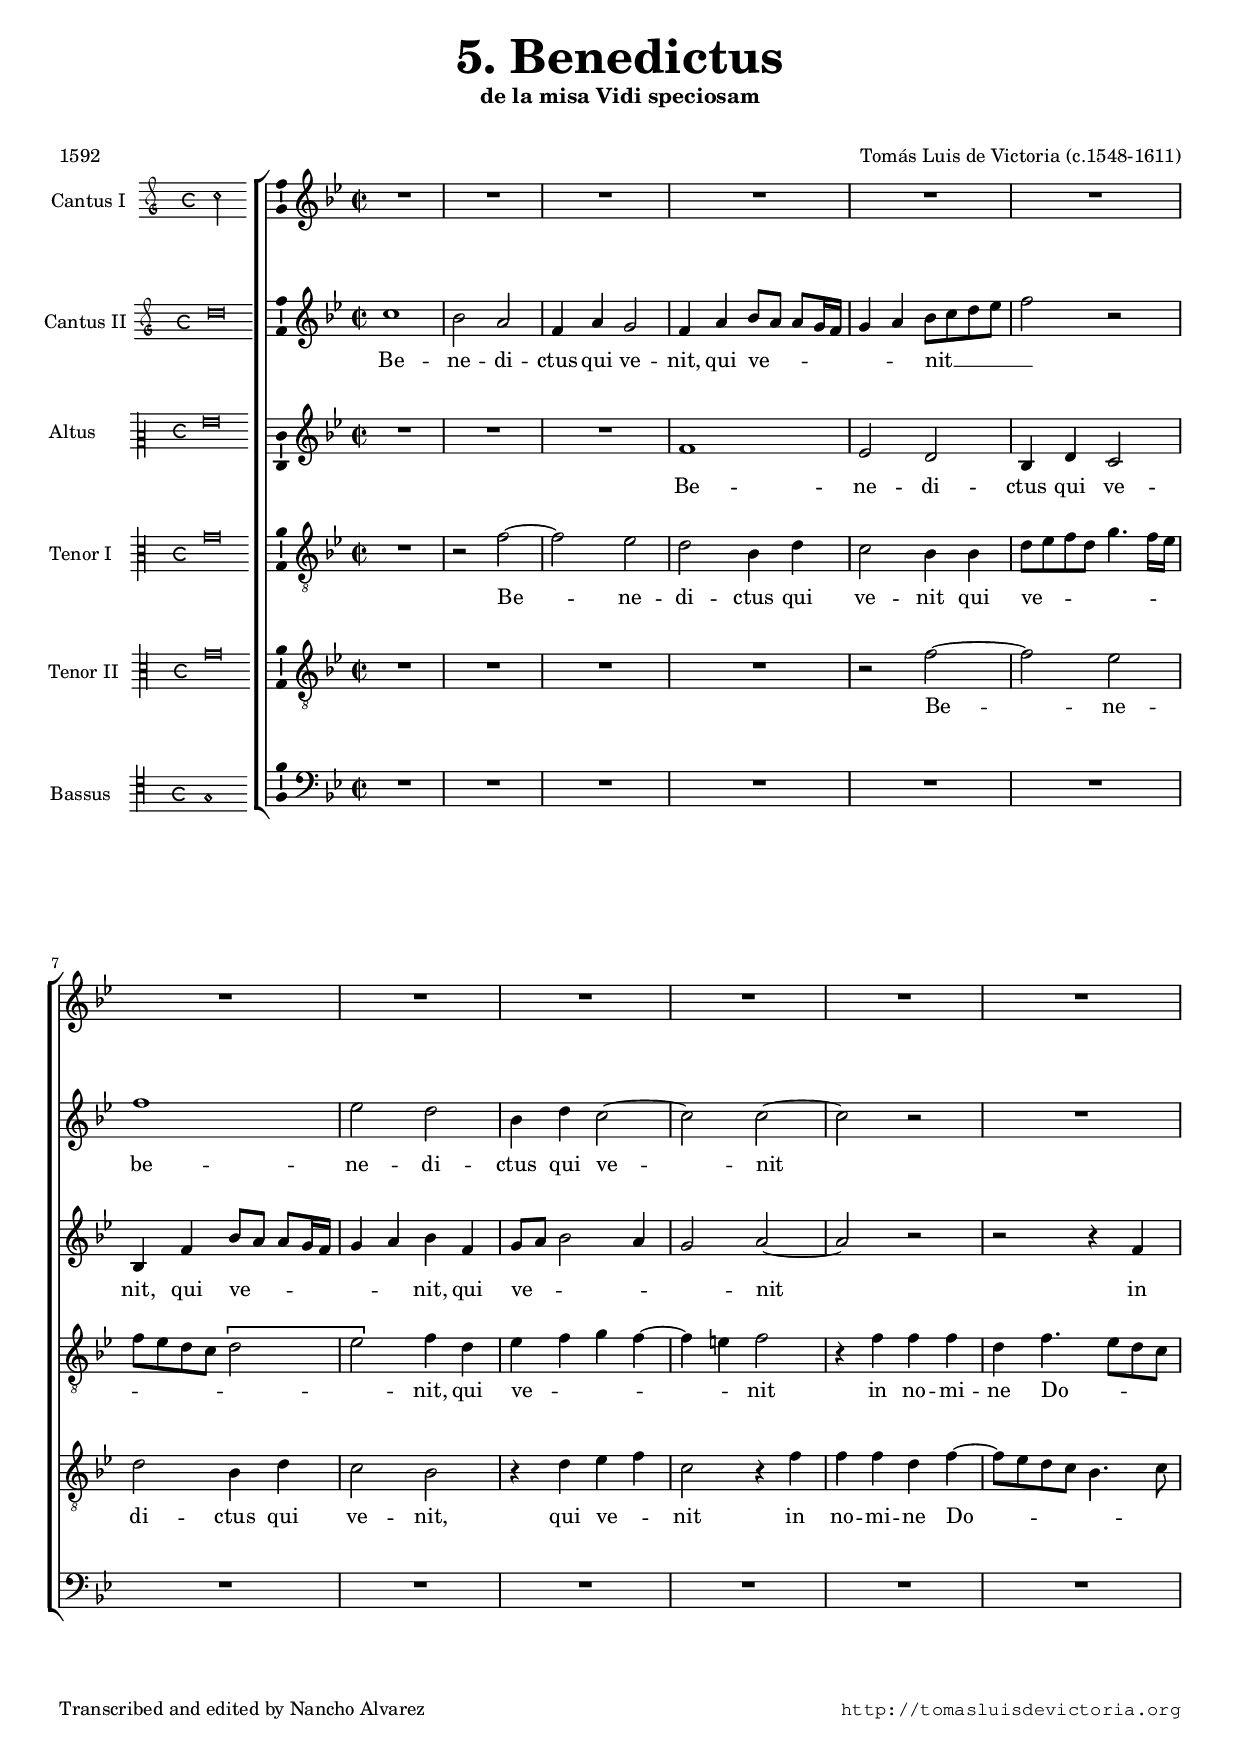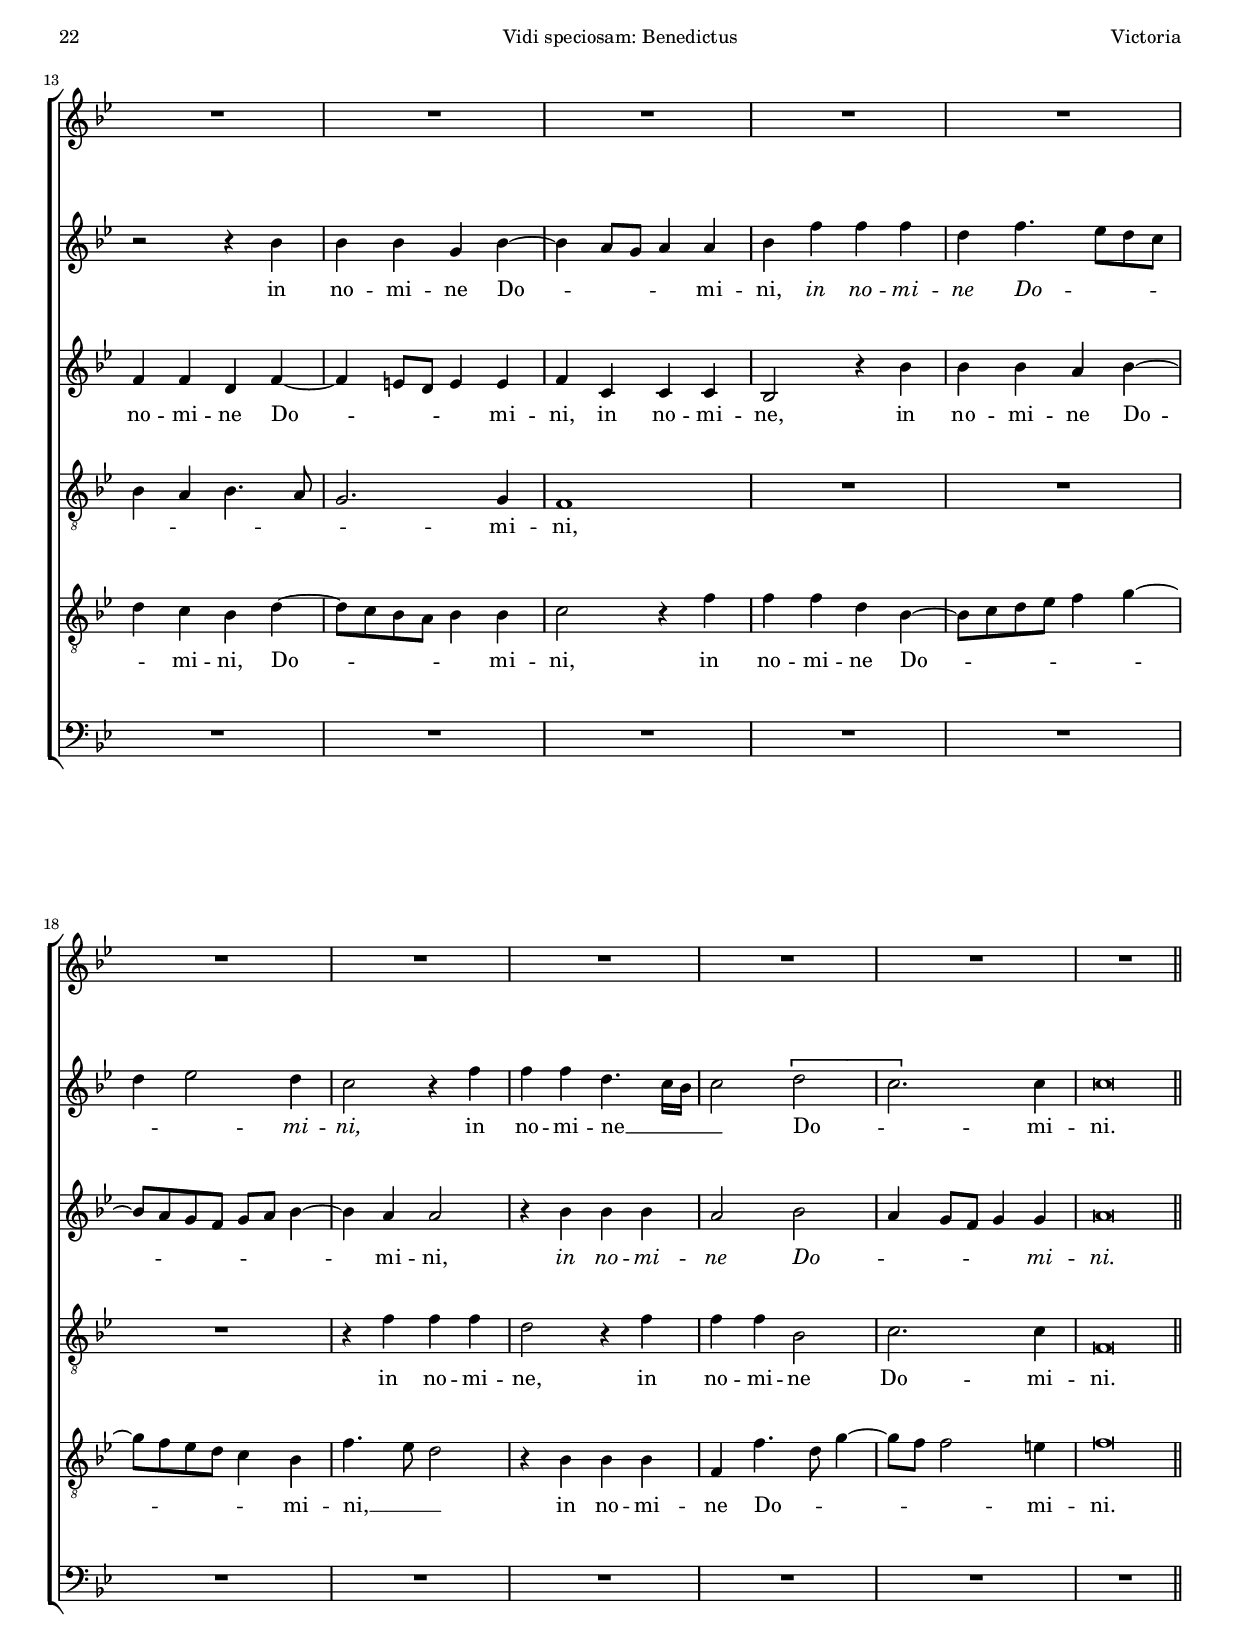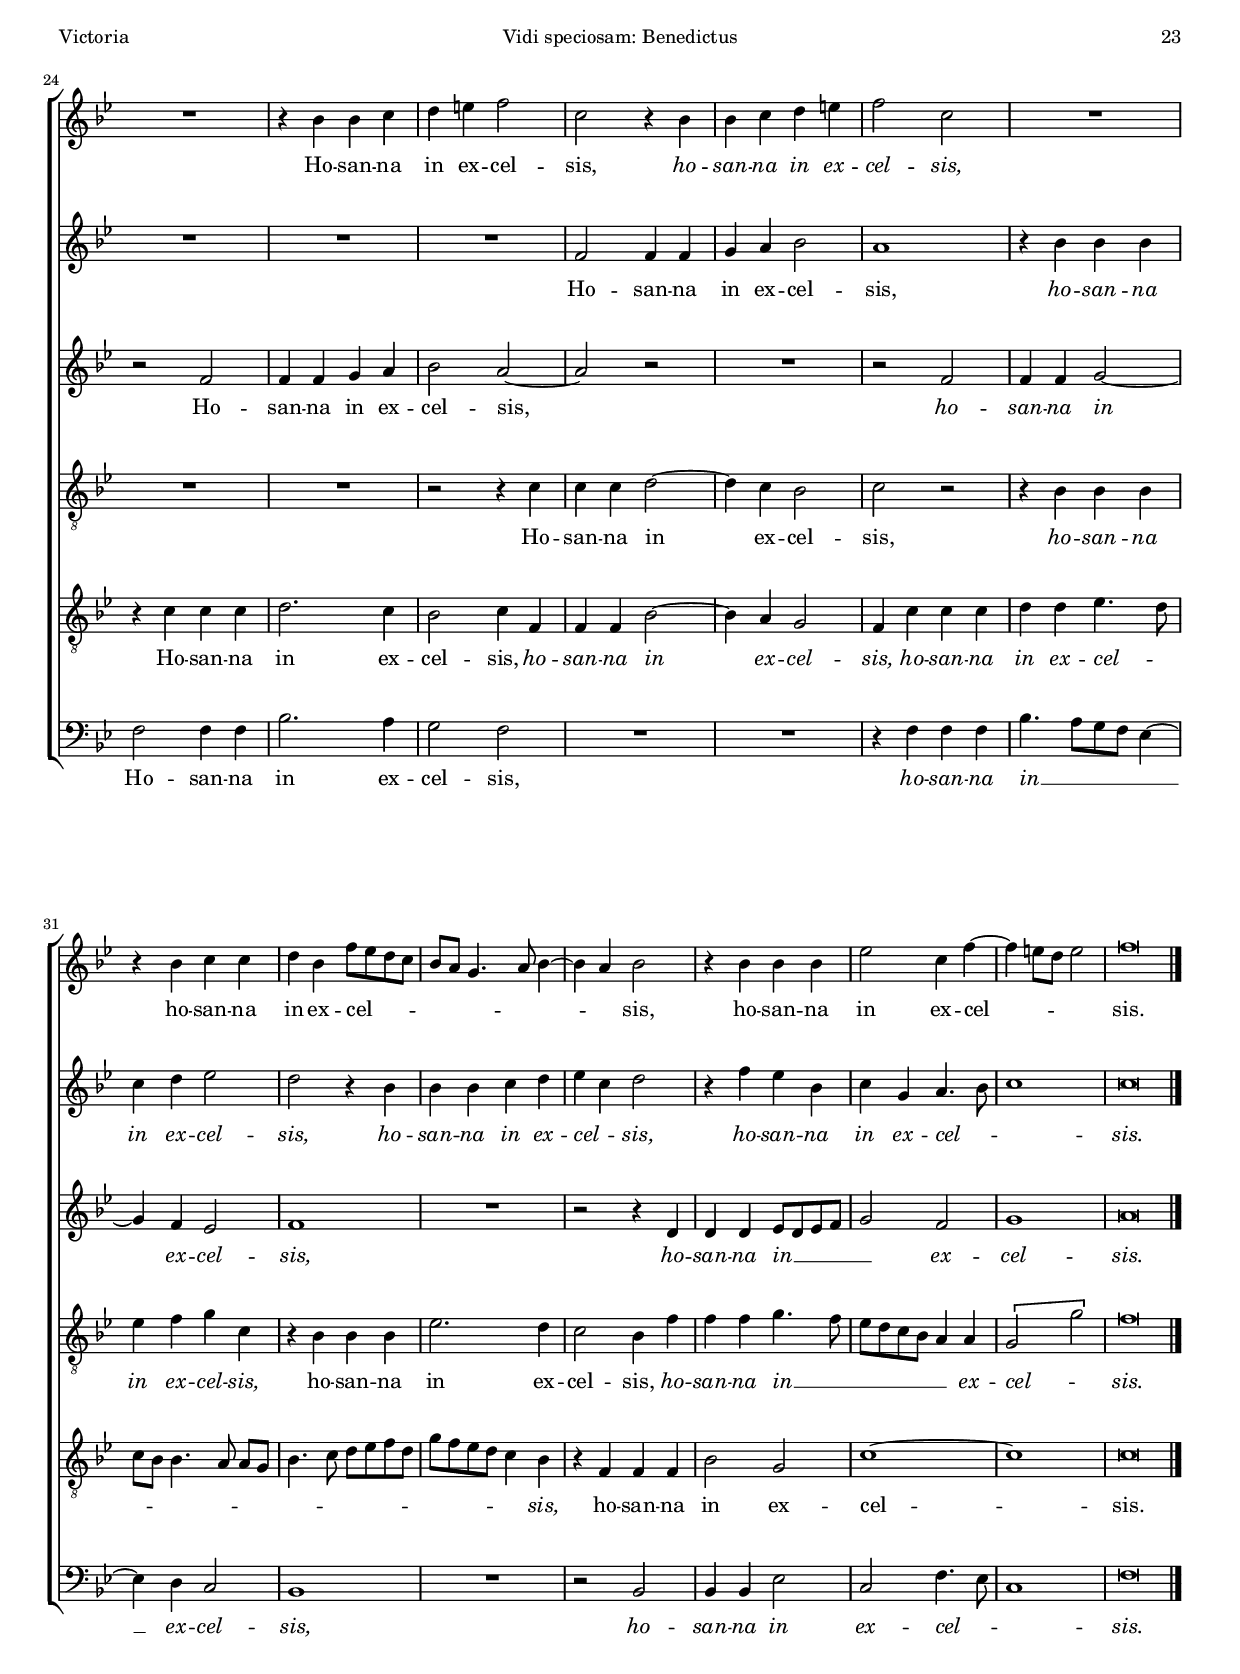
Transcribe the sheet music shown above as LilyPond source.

\version "2.18.0"

#(set-default-paper-size "a4")
#(set-global-staff-size 16.4)
#(ly:set-option 'point-and-click #f)
%mobile -s14.0 -i3.0

italicas=\override LyricText.font-shape = #'italic
rectas=\override LyricText.font-shape = #'upright
ss=\once \set suggestAccidentals = ##t
incipitwidth = 20

htitle="Vidi speciosam: Benedictus"
hcomposer="Victoria"

\header {
	title=\markup{\larger \larger \larger \larger "5. Benedictus"}
	subtitle="de la misa Vidi speciosam"
	subsubtitle=" "
	composer="Tomás Luis de Victoria (c.1548-1611)"
        pdfauthor=\composer
	%opus="(-)"
	poet="1592"
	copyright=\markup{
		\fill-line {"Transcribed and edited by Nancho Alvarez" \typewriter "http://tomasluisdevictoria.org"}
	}
%	tagline=""
}


global={\key g \major \time 2/2  \skip 1*23 \bar "||" \break
					\skip 1*15 \bar "|."
}

cantus={
	R1*4/4 |
	R1*4/4 |
	R1*4/4 |
	R1*4/4 |
%5
	R1*4/4 |
	R1*4/4 |
	R1*4/4 |
	R1*4/4 |
	R1*4/4 |
%10
	R1*4/4 |
	R1*4/4 |
	R1*4/4 |
	R1*4/4 |
	R1*4/4 |
%15
	R1*4/4 |
	R1*4/4 |
	R1*4/4 |
	R1*4/4 |
	R1*4/4 |
%20
	R1*4/4 |
	R1*4/4 |
	R1*4/4 |
	R1*4/4 |
	R1*4/4 |
%25
	r4 g' g' a' |
	b' cis'' d''2 |
	a' r4 g' |
	g' a' b' cis'' |
	d''2 a' |
%30
	R1*4/4 |
	r4 g' a' a' |
	b' g' d''8 c'' b' a' |
	g' fis' e'4. fis'8 g'4 ~ |
	g' fis' g'2 |
%35
	r4 g' g' g' |
	c''2 a'4 d'' ~ |
	d'' cis''8 b' cis''2 |
	d''\breve*1/2
}

cantusdos={
	a'1 |
	g'2 fis' |
	d'4 fis' e'2 |
	d'4 fis'  g'8[ fis']  fis'[ e'16 d'] |
%5
	e'4 fis' g'8 a' b' c'' |
	d''2 r |
	d''1 |
	c''2 b' |
	g'4 b' a'2 ~ |
%10
	a' a' ~ |
	a' r |
	R1*4/4 |
	r2 r4 g' |
	g' g' e' g' ~ |
%15
	g' fis'8 e' fis'4 fis' |
	g' d'' d'' d'' |
	b' d''4. c''8 b' a' |
	b'4 c''2 b'4 |
	a'2 r4 d'' |
%20
	d'' d'' b'4. a'16 g' |
	a'2 \[b' |
	a'2.\] a'4 |
	a'\breve*1/2
	R1*4/4 |
%25
	R1*4/4 |
	R1*4/4 |
	d'2 d'4 d' |
	e' fis' g'2 |
	fis'1 |
%30
	r4 g' g' g' |
	a' b' c''2 |
	b' r4 g' |
	g' g' a' b' |
	c'' a' b'2 |
%35
	r4 d'' c'' g' |
	a' e' fis'4. g'8 |
	a'1 |
	a'\breve*1/2
}

altus={
	R1*4/4 |
	R1*4/4 |
	R1*4/4 |
	d'1 |
%5
	c'2 b |
	g4 b a2 |
	g4 d'  g'8[ fis']  fis'[ e'16 d'] |
	e'4 fis' g' d' |
	e'8 fis' g'2 fis'4 |
%10
	e'2 fis' ~ |
	fis' r |
	r r4 d' |
	d' d' b d' ~ |
	d' cis'8 b cis'4 cis' |
%15
	d' a a a |
	g2 r4 g' |
	g' g' fis' g' ~ |
	g'8 fis' e' d' e' fis' g'4 ~ |
	g' fis' fis'2 |
%20
	r4 g' g' g' |
	fis'2 g' |
	fis'4 e'8 d' e'4 e' |
	fis'\breve*1/2
	r2 d' |
%25
	d'4 d' e' fis' |
	g'2 fis' ~ |
	fis' r |
	R1*4/4 |
	r2 d' |
%30
	d'4 d' e'2 ~ |
	e'4 d' c'2 |
	d'1 |
	R1*4/4 |
	r2 r4 b |
%35
	b b c'8 b c' d' |
	e'2 d' |
	e'1 |
	fis'\breve*1/2
}

tenor={
	R1*4/4 |
	r2 d' ~ |
	d' c' |
	b g4 b |
%5
	a2 g4 g |
	b8 c' d' b e'4. d'16 c' |
	d'8 c' b a \[b2 |
	c'\] d'4 b |
	c' d' e' d' ~ |
%10
	d' cis' d'2 |
	r4 d' d' d' |
	b d'4. c'8 b a |
	g4 fis g4. fis8 |
	e2. e4 |
%15
	d1 |
	R1*4/4 |
	R1*4/4 |
	R1*4/4 |
	r4 d' d' d' |
%20
	b2 r4 d' |
	d' d' g2 |
	a2. a4 |
	d\breve*1/2
	R1*4/4 |
%25
	R1*4/4 |
	r2 r4 a |
	a a b2 ~ |
	b4 a g2 |
	a r |
%30
	r4 g g g |
	c' d' e' a |
	r g g g |
	c'2. b4 |
	a2 g4 d' |
%35
	d' d' e'4. d'8 |
	c' b a g fis4 fis |
	\[e2 e'\] |
	d'\breve*1/2
}

tenordos={
	R1*4/4 |
	R1*4/4 |
	R1*4/4 |
	R1*4/4 |
%5
	r2 d' ~ |
	d' c' |
	b g4 b |
	a2 g |
	r4 b c' d' |
%10
	a2 r4 d' |
	d' d' b d' ~ |
	d'8 c' b a g4. a8 |
	b4 a g b ~ |
	b8 a g fis g4 g |
%15
	a2 r4 d' |
	d' d' b g ~ |
	g8 a b c' d'4 e' ~ |
	e'8 d' c' b a4 g |
	d'4. c'8 b2 |
%20
	r4 g g g |
	d d'4. b8 e'4 ~|
	e'8 d' d'2 cis'4 |
	d'\breve*1/2
	r4 a a a |
%25
	b2. a4 |
	g2 a4 d |
	d d g2 ~ |
	g4 fis e2 |
	d4 a a a |
%30
	b b c'4. b8 |
	a g g4. fis8  fis[ e] |
	g4. a8 b c' d' b |
	e' d' c' b a4 g |
	r d d d |
%35
	g2 e |
	a1 ~ |
	a |
	a\breve*1/2
}

bassus={
	R1*4/4 |
	R1*4/4 |
	R1*4/4 |
	R1*4/4 |
%5
	R1*4/4 |
	R1*4/4 |
	R1*4/4 |
	R1*4/4 |
	R1*4/4 |
%10
	R1*4/4 |
	R1*4/4 |
	R1*4/4 |
	R1*4/4 |
	R1*4/4 |
%15
	R1*4/4 |
	R1*4/4 |
	R1*4/4 |
	R1*4/4 |
	R1*4/4 |
%20
	R1*4/4 |
	R1*4/4 |
	R1*4/4 |
	R1*4/4 |
	d2 d4 d |
%25
	g2. fis4 |
	e2 d |
	R1*4/4 |
	R1*4/4 |
	r4 d d d |
%30
	g4.  fis8[ e d] c4 ~ |
	c b, a,2 |
	g,1 |
	R1*4/4 |
	r2 g, |
%35
	g,4 g, c2 |
	a, d4. c8 |
	a,1 |
	d\breve*1/2
}

textocantus=\lyricmode{
Ho -- san -- na in ex -- cel -- sis,
\italicas
ho -- san -- na in ex -- cel -- sis,
\rectas
ho -- san -- na in ex -- cel -- _ _ _ _ _ _ _ _ _ _ sis,
ho -- san -- na in ex -- cel -- _ _ _ _ sis.
}

textocantusdos=\lyricmode{
Be -- ne -- di -- ctus
qui ve -- nit,
qui ve -- _ _ _ _ _ _ nit __ _ _ _ _ 
be -- ne -- di -- ctus qui ve -- _ nit _
in no -- mi -- ne Do -- _ _ _ _ mi -- ni,
\italicas
in no -- mi -- ne Do -- _ _ _ _ _ mi -- ni,
\rectas
in no -- mi -- ne __ _ _ _ Do -- _ mi -- ni.
Ho -- san -- na in ex -- cel -- sis,
\italicas
ho -- san -- na in ex -- cel -- sis,
ho -- san -- na in ex -- cel -- _ sis,
ho -- san -- na in ex -- cel -- _ _ sis.
}

textoaltus=\lyricmode{
Be -- ne -- di -- ctus qui ve -- nit, 
qui ve -- _ _ _ _ _ _ nit,
qui ve -- _ _ _ _ nit _
in no -- mi -- ne Do -- _ _ _ _ mi -- ni,
in no -- mi -- ne,
in no -- mi -- ne Do -- _ _ _ _ _ _ _ _ mi -- ni,
\italicas
in no -- mi -- ne Do -- _ _ _ _ mi -- ni.
\rectas
Ho -- san -- na in ex -- cel -- sis, _
\italicas
ho -- san -- na in _ ex -- cel -- sis,
ho -- san -- na in __ _ _ _ _ ex -- cel -- sis.
}

textotenor=\lyricmode{
Be -- _ ne -- di -- ctus qui ve -- nit qui ve -- _ _ _ _ _ _ _ _ _ _ _ _ nit,
qui ve -- _ _ _ _ _ nit 
in no -- mi -- ne Do -- _ _ _ _ _ _ _ _ mi -- ni,
in no -- mi -- ne,
in no -- mi -- ne Do -- mi -- ni.
Ho -- san -- na in _ ex -- cel -- sis,
\italicas
ho -- san -- na in ex -- cel -- sis,
\rectas
ho -- san -- na in ex -- cel -- sis,
\italicas
ho -- san -- na in __ _ _ _ _ _ _ ex -- cel -- _ sis.
}

textotenordos=\lyricmode{
Be -- _ ne -- di -- ctus qui ve -- nit,
qui ve -- _ nit in no -- mi -- ne Do -- _ _ _ _ _ _ _ mi -- ni,
Do -- _ _ _ _ _ mi -- ni,
in no -- mi -- ne Do -- _ _ _ _ _ _ _ _ _ _ _ mi -- ni, __ _ _
in no -- mi -- ne Do -- _ _ _ _ _ mi -- ni.
Ho -- san -- na in ex -- cel -- sis,
\italicas
ho -- san -- na in _ ex -- cel -- sis,
ho -- san -- na in ex -- cel -- _ _ _ _ _ _ _ _ _ _ _ _ _ _ _ _ _ _ sis,
\rectas
ho -- san -- na in ex -- cel -- _ sis.
}

textobassus=\lyricmode{
Ho -- san -- na in ex -- cel -- sis,
\italicas
ho -- san -- na in __ _ _ _ _ _ ex -- cel -- sis,
ho -- san -- na in ex -- cel -- _ _ sis.
}


incipitcantus=\markup{
	\score{
		{ 
		\set Staff.instrumentName="Cantus I  "
		\override NoteHead.style = #'neomensural
		\override Rest.style = #'neomensural
		\override Staff.TimeSignature.style = #'neomensural
		\cadenzaOn 
		\clef "petrucci-g"
		\key c \major
		\time 4/4
		c''2
		} 
	\layout {
		\context {\Voice
			\remove Ligature_bracket_engraver
			\consists Mensural_ligature_engraver
		}
		line-width=\incipitwidth
		indent = 0
	}
	}
}


incipitcantusdos=\markup{
	\score{
		{ 
		\set Staff.instrumentName="Cantus II "
		\override NoteHead.style = #'neomensural
		\override Rest.style = #'neomensural
		\override Staff.TimeSignature.style = #'neomensural
		\cadenzaOn 
		\clef "petrucci-g"
		\key c \major
		\time 4/4
		d''\breve
		} 
	\layout {
		\context {\Voice
			\remove Ligature_bracket_engraver
			\consists Mensural_ligature_engraver
		}
		line-width=\incipitwidth
		indent = 0
	}
	}
}


incipitaltus=\markup{
	\score{
		{ 
		\set Staff.instrumentName="Altus      "
		\override NoteHead.style = #'neomensural 
		\override Rest.style = #'neomensural
		\override Staff.TimeSignature.style = #'neomensural
		\cadenzaOn 
		\clef "petrucci-c2"
		\key c \major
		\time 4/4
		g'\breve
		} 
	\layout {
		\context {\Voice
			\remove Ligature_bracket_engraver
			\consists Mensural_ligature_engraver
		}
		line-width=\incipitwidth
		indent = 0
	}
	}
}


incipittenor=\markup{
	\score{
		{ 
		\set Staff.instrumentName="Tenor I   "
		\override NoteHead.style = #'neomensural 
		\override Rest.style = #'neomensural
		\override Staff.TimeSignature.style = #'neomensural
		\cadenzaOn 
		\clef "petrucci-c3"
		\key c \major
		\time 4/4
		g'\breve
		} 
	\layout {
		\context {\Voice
			\remove Ligature_bracket_engraver
			\consists Mensural_ligature_engraver
		}
		line-width=\incipitwidth
		indent=0
	}
	}
}

incipittenordos=\markup{
	\score{
		{ 
		\set Staff.instrumentName="Tenor II  "
		\override NoteHead.style = #'neomensural 
		\override Rest.style = #'neomensural
		\override Staff.TimeSignature.style = #'neomensural
		\cadenzaOn 
		\clef "petrucci-c3"
		\key c \major
		\time 4/4
		g'\breve
		} 
	\layout {
		\context {\Voice
			\remove Ligature_bracket_engraver
			\consists Mensural_ligature_engraver
		}
		line-width=\incipitwidth
		indent=0
	}
	}
}


incipitbassus=\markup{
	\score{
		{ 
		\set Staff.instrumentName="Bassus   "
		\override NoteHead.style = #'neomensural 
		\override Rest.style = #'neomensural
		\override Staff.TimeSignature.style = #'neomensural
		\cadenzaOn 
		\clef "petrucci-c4"
		\key c \major
		\time 4/4
		g1
		} 
	\layout {
		\context {\Voice
			\remove Ligature_bracket_engraver
			\consists Mensural_ligature_engraver
		}
		line-width=\incipitwidth
		indent = 0
	}
	}
}





\score {\transpose c' ees'{
\new ChoirStaff<<

	\new Staff <<\global
	\new Voice="v1" {
		\set Staff.instrumentName=\incipitcantus
		\clef "treble"
		\cantus }
	\new Lyrics \lyricsto "v1" {\textocantus }
	>>

	\new Staff <<\global
	\new Voice="v5" {
		\set Staff.instrumentName=\incipitcantusdos
		\clef "treble"
		\cantusdos }
	\new Lyrics \lyricsto "v5" {\textocantusdos }
	>>

	
	\new Staff << \global
	\new Voice="v2" {
		\set Staff.instrumentName=\incipitaltus
		\clef "treble" 
		\altus}
	\new Lyrics \lyricsto "v2" {\textoaltus }
	>>

	
	\new Staff <<\global
	\new Voice="v3" {
		\set Staff.instrumentName=\incipittenor
		\clef "G_8"
		\tenor }
	\new Lyrics \lyricsto "v3" {\textotenor }
	>>
	
		\new Staff <<\global
	\new Voice="v6" {
		\set Staff.instrumentName=\incipittenordos
		\clef "G_8"
		\tenordos }
	\new Lyrics \lyricsto "v6" {\textotenordos }
	>>
	
	\new Staff <<\global
	\new Voice="v4" {
		\set Staff.instrumentName=\incipitbassus
		\clef "bass" 
		\bassus }
	\new Lyrics \lyricsto "v4" {\textobassus }
	>>
	
>>

	}%transpose

\layout{ 
	\context {\Lyrics 
		\override VerticalAxisGroup.staff-affinity = #UP
		\override VerticalAxisGroup.nonstaff-relatedstaff-spacing =
			#'((basic-distance . 0) (minimum-distance . 0) (padding . 1))
		\override LyricText.font-size = #1.2
		\override LyricHyphen.minimum-distance = #0.5
	}
	\context {\Score 
		tempoHideNote = ##t
		\override BarNumber.padding = #2 
	}
	\context {\Voice 
		melismaBusyProperties = #'()
		%autoBeaming = ##f
	}
	\context {\Staff 
                %\RemoveEmptyStaves
                %\override VerticalAxisGroup.remove-first = ##t
		\override VerticalAxisGroup.staff-staff-spacing =
			#'((basic-distance . 11) (minimum-distance . 0) (padding . 1))
		\consists Ambitus_engraver 
		\override LigatureBracket.padding = #1
	}
}

%\midi { \mtempo }

}


\paper{
	evenHeaderMarkup=\markup  \fill-line { \fromproperty #'page:page-number-string \htitle \hcomposer }
	oddHeaderMarkup= \markup  \fill-line { \on-the-fly #not-first-page \hcomposer \on-the-fly #not-first-page \htitle \on-the-fly #not-first-page \fromproperty #'page:page-number-string }
	%system-count=20
	%page-count = 8
	ragged-last-bottom = ##f
	indent=3.5\cm
	system-system-spacing =
	#'((basic-distance . 20) (minimum-distance . 0) (padding . 5))
	top-system-spacing = % header
	#'((basic-distance . 8) (minimum-distance . 0) (padding . 0))
	last-bottom-spacing = % footer
	#'((basic-distance . 12) (minimum-distance . 0) (padding . 0))


first-page-number=21
}